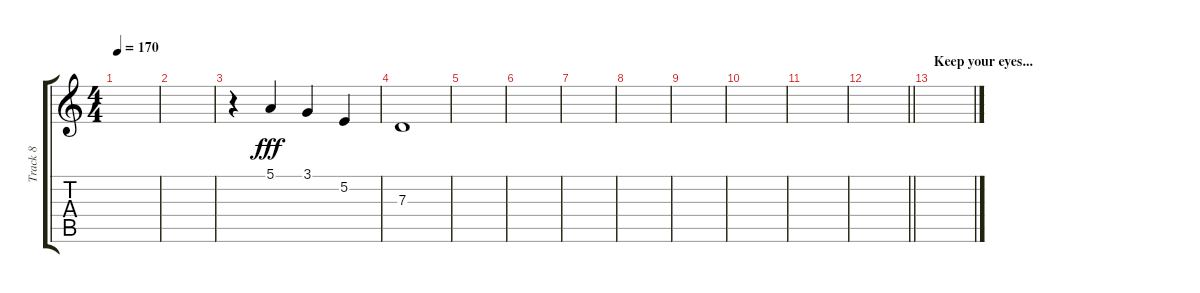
\track ("Track 8" "Track 8") {instrument acousticgrandpiano}
\staff {score tabs}
\tuning (E4 B3 G3 D3 A2 E2) {hide}
\ts (4 4)
\tempo 170
\clef g2
\ks c
|
|
r.4 5.1.4{dy fff} 3.1.4 5.2.4 |
7.3.1 |
|
|
|
|
|
|
|
\barLineRight lightlight
|
\section ("" "Keep your eyes...")
